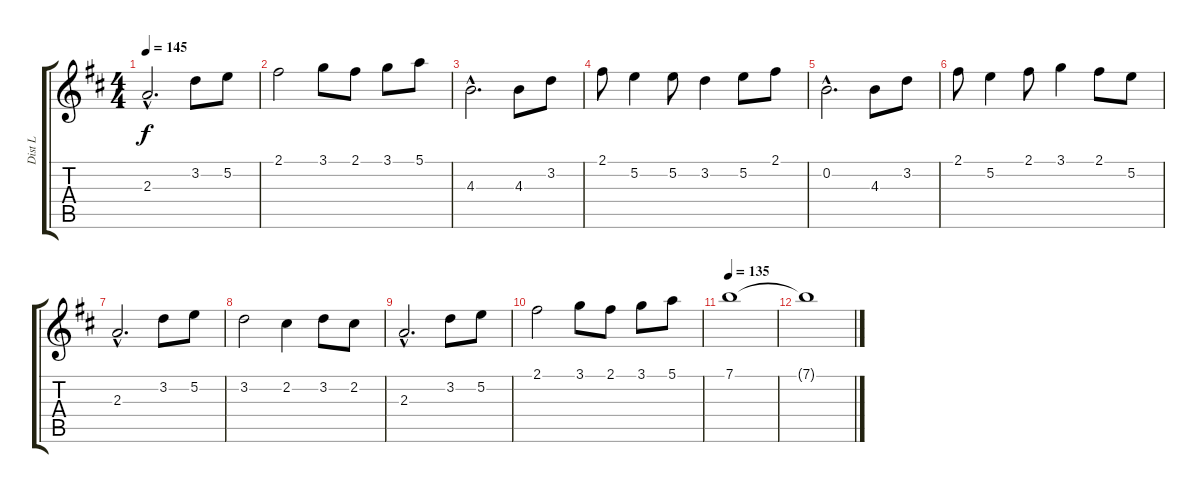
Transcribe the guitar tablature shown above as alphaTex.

\track ("Dist L" "Dist L") {instrument distortionguitar}
\staff {score tabs}
\tuning (E4 B3 G3 D3 A2 E2) {hide}
\ts (4 4)
\tempo 145
\clef g2
\ks d
2.3{hac}.2{d dy f} 3.2.8 5.2.8 |
2.1.2 3.1.8 2.1.8 3.1.8 5.1.8 |
4.3{hac}.2{d} 4.3.8 3.2.8 |
2.1.8 5.2.4 5.2.8 3.2.4 5.2.8 2.1.8 |
0.2{hac}.2{d} 4.3.8 3.2.8 |
2.1.8 5.2.4 2.1.8 3.1.4 2.1.8 5.2.8 |
2.3{hac}.2{d} 3.2.8 5.2.8 |
3.2.2 2.2.4 3.2.8 2.2.8 |
2.3{hac}.2{d} 3.2.8 5.2.8 |
2.1.2 3.1.8 2.1.8 3.1.8 5.1.8 |
\tempo 135
7.1.1 |
7.1{t}.1
